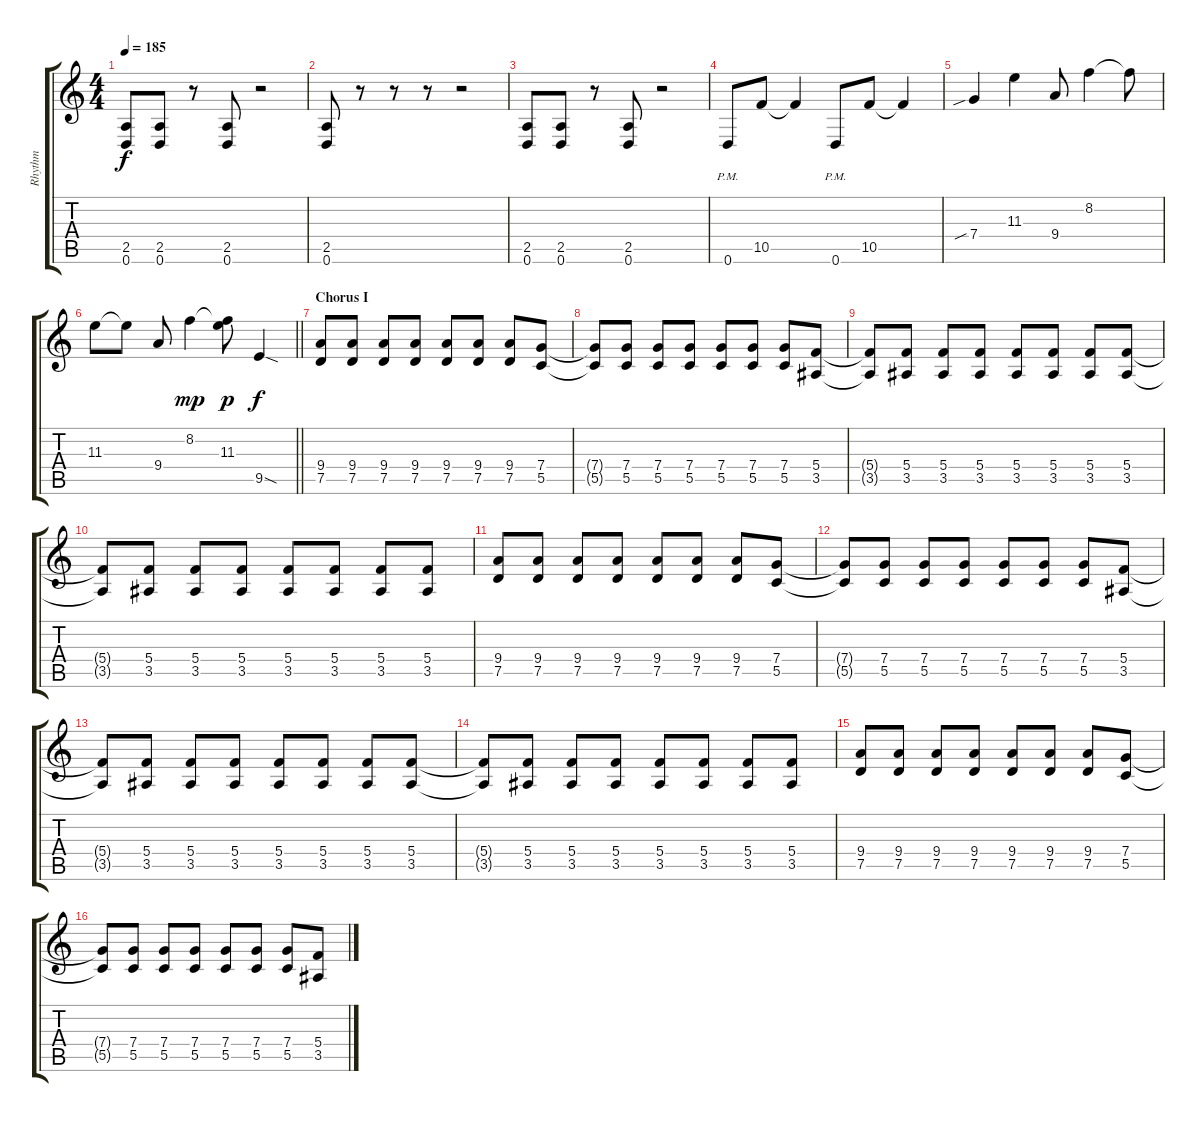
\track ("Rhythm" "Rhythm") {instrument overdrivenguitar}
\staff {score tabs}
\tuning (D4 A3 F3 C3 G2 D2) {hide}
\ts (4 4)
\tempo 185
\clef g2
\ks c
(2.5 0.6).8{dy f} (2.5 0.6).8 r.8 (2.5 0.6).8 r.2 |
(2.5 0.6).8 r.8 r.8 r.8 r.2 |
(2.5 0.6).8 (2.5 0.6).8 r.8 (2.5 0.6).8 r.2 |
0.6{pm}.8 10.5.8 10.5{t}.4 0.6{pm}.8 10.5.8 10.5{t}.4 |
7.4{sib}.4 11.3.4 9.4.8 8.2.4 8.2{t}.8 |
\barLineRight lightlight
11.3.8 11.3{t}.8 9.4.8 8.2.4{dy mp} (8.2{t} 11.3).8{dy p} 9.5{sod}.4{dy f} |
\section ("" "Chorus I")
(9.4 7.5).8{volume 10} (9.4 7.5).8 (9.4 7.5).8 (9.4 7.5).8 (9.4 7.5).8 (9.4 7.5).8 (9.4 7.5).8 (7.4 5.5).8 |
(7.4{t} 5.5{t}).8 (7.4 5.5).8 (7.4 5.5).8 (7.4 5.5).8 (7.4 5.5).8 (7.4 5.5).8 (7.4 5.5).8 (5.4 3.5).8 |
(5.4{t} 3.5{t}).8 (5.4 3.5).8 (5.4 3.5).8 (5.4 3.5).8 (5.4 3.5).8 (5.4 3.5).8 (5.4 3.5).8 (5.4 3.5).8 |
(5.4{t} 3.5{t}).8 (5.4 3.5).8 (5.4 3.5).8 (5.4 3.5).8 (5.4 3.5).8 (5.4 3.5).8 (5.4 3.5).8 (5.4 3.5).8 |
(9.4 7.5).8 (9.4 7.5).8 (9.4 7.5).8 (9.4 7.5).8 (9.4 7.5).8 (9.4 7.5).8 (9.4 7.5).8 (7.4 5.5).8 |
(7.4{t} 5.5{t}).8 (7.4 5.5).8 (7.4 5.5).8 (7.4 5.5).8 (7.4 5.5).8 (7.4 5.5).8 (7.4 5.5).8 (5.4 3.5).8 |
(5.4{t} 3.5{t}).8 (5.4 3.5).8 (5.4 3.5).8 (5.4 3.5).8 (5.4 3.5).8 (5.4 3.5).8 (5.4 3.5).8 (5.4 3.5).8 |
(5.4{t} 3.5{t}).8 (5.4 3.5).8 (5.4 3.5).8 (5.4 3.5).8 (5.4 3.5).8 (5.4 3.5).8 (5.4 3.5).8 (5.4 3.5).8 |
(9.4 7.5).8 (9.4 7.5).8 (9.4 7.5).8 (9.4 7.5).8 (9.4 7.5).8 (9.4 7.5).8 (9.4 7.5).8 (7.4 5.5).8 |
(7.4{t} 5.5{t}).8 (7.4 5.5).8 (7.4 5.5).8 (7.4 5.5).8 (7.4 5.5).8 (7.4 5.5).8 (7.4 5.5).8 (5.4 3.5).8
